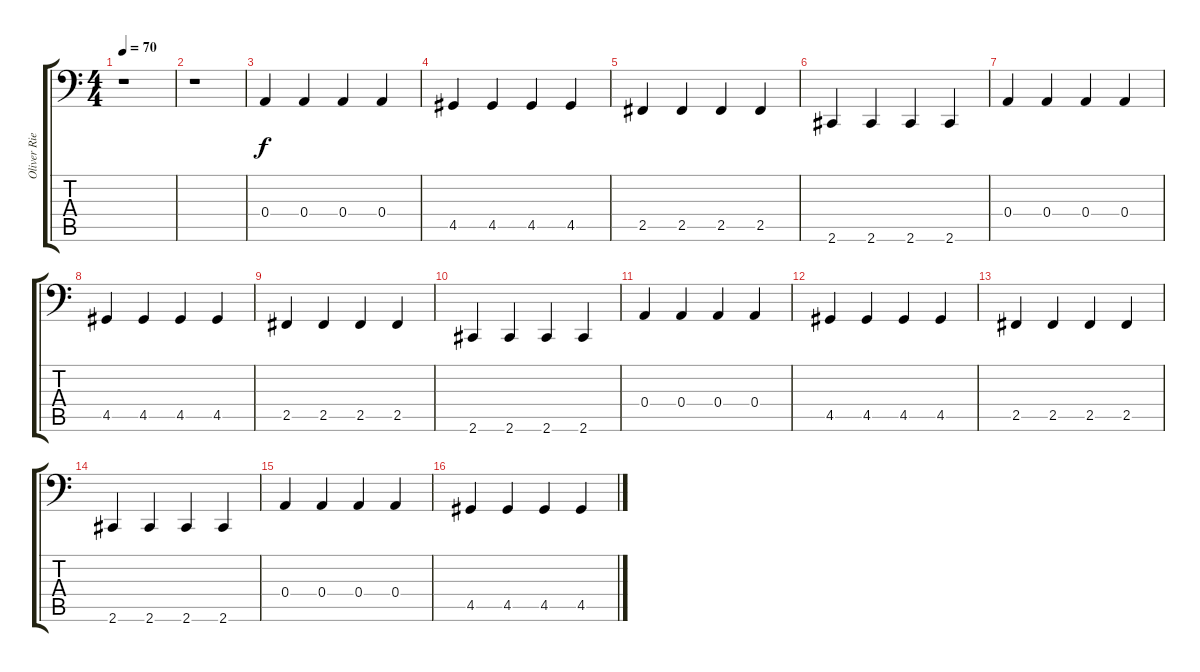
\track ("Oliver Riedel" "Oliver Rie") {instrument fretlessbass}
\staff {score tabs}
\tuning (C3 G2 D2 A1 E1 B0) {hide}
\ts (4 4)
\tempo 70
\clef f4
\ks c
r.1{dy f instrument fretlessbass} |
r.1 |
0.4.4 0.4.4 0.4.4 0.4.4 |
4.5.4 4.5.4 4.5.4 4.5.4 |
2.5.4 2.5.4 2.5.4 2.5.4 |
2.6.4 2.6.4 2.6.4 2.6.4 |
0.4.4 0.4.4 0.4.4 0.4.4 |
4.5.4 4.5.4 4.5.4 4.5.4 |
2.5.4 2.5.4 2.5.4 2.5.4 |
2.6.4 2.6.4 2.6.4 2.6.4 |
0.4.4 0.4.4 0.4.4 0.4.4 |
4.5.4 4.5.4 4.5.4 4.5.4 |
2.5.4 2.5.4 2.5.4 2.5.4 |
2.6.4 2.6.4 2.6.4 2.6.4 |
0.4.4 0.4.4 0.4.4 0.4.4 |
4.5.4 4.5.4 4.5.4 4.5.4
